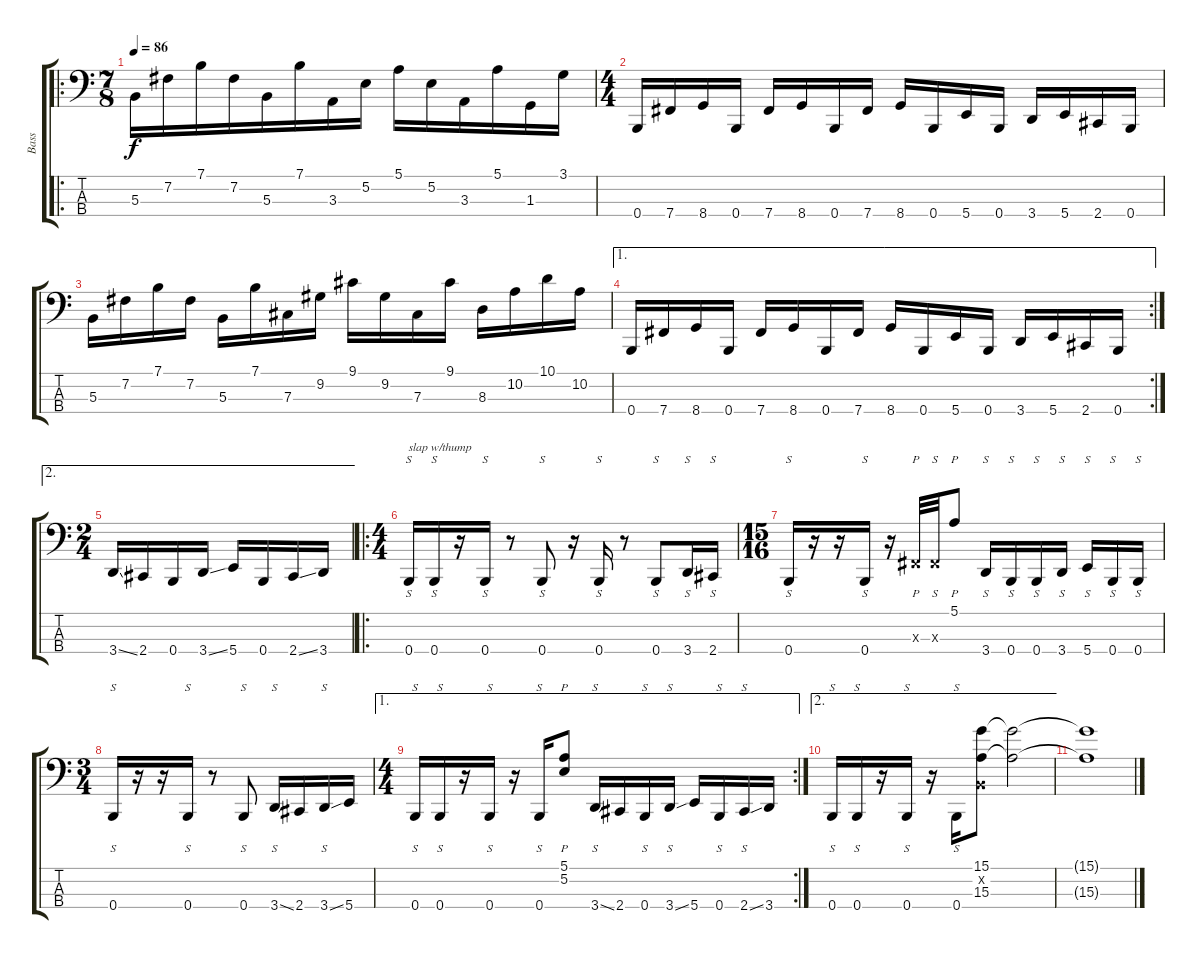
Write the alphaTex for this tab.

\track ("Bass" "Bass") {instrument slapbass1}
\staff {score tabs}
\tuning (E2 B1 Gb1 B0) {hide}
\ro
\ts (7 8)
\tempo 86
\clef f4
\ks c
5.3.16{dy f} 7.2.16 7.1.16 7.2.16 5.3.16 7.1.16 3.3.16 5.2.16 5.1.16 5.2.16 3.3.16 5.1.16 1.3.16 3.1.16 |
\ts (4 4)
0.4.16 7.4.16 8.4.16 0.4.16 7.4.16 8.4.16 0.4.16 7.4.16 8.4.16 0.4.16 5.4.16 0.4.16 3.4.16 5.4.16 2.4.16 0.4.16 |
5.3.16 7.2.16 7.1.16 7.2.16 5.3.16 7.1.16 7.3.16 9.2.16 9.1.16 9.2.16 7.3.16 9.1.16 8.3.16 10.2.16 10.1.16 10.2.16 |
\ae 1
\rc 2
0.4.16 7.4.16 8.4.16 0.4.16 7.4.16 8.4.16 0.4.16 7.4.16 8.4.16 0.4.16 5.4.16 0.4.16 3.4.16 5.4.16 2.4.16 0.4.16 |
\ae 2
\ts (2 4)
3.4{ss}.16 2.4.16 0.4.16 3.4{ss}.16 5.4.16 0.4.16 2.4{ss}.16 3.4.16 |
\ro
\ts (4 4)
0.4.16{s txt "slap w/thump" instrument slapbass1} 0.4.16{s} r.16 0.4.16{s} r.8 0.4.8{s} r.16 0.4.16{s} r.8 0.4.8{s} 3.4.16{s} 2.4.16{s} |
\ts (15 16)
0.4.16{s} r.16 r.16 0.4.16{s} r.16 0.3{x}.32{p} 0.3{x}.32{s} 5.1.8{p} 3.4.16{s} 0.4.16{s} 0.4.16{s} 3.4.16{s} 5.4.16{s} 0.4.16{s} 0.4.16{s} |
\ts (3 4)
0.4.16{s} r.16 r.16 0.4.16{s} r.8 0.4.8{s} 3.4{ss}.16{s} 2.4.16 3.4{ss}.16{s} 5.4.16 |
\ae 1
\rc 2
\ts (4 4)
0.4.16{s} 0.4.16{s} r.16 0.4.16{s} r.16 0.4.16{s} (5.1 5.2).8{p} 3.4{ss}.16{s} 2.4.16 0.4.16{s} 3.4{ss}.16{s} 5.4.16 0.4.16{s} 2.4{ss}.16{s} 3.4.16 |
\ae 2
0.4.16{s} 0.4.16{s} r.16 0.4.16{s} r.16 0.4.16{s} (15.1 0.2{x} 15.3).8 (15.1{t} 15.3{t}).2 |
(15.1{t} 15.3{t}).1
